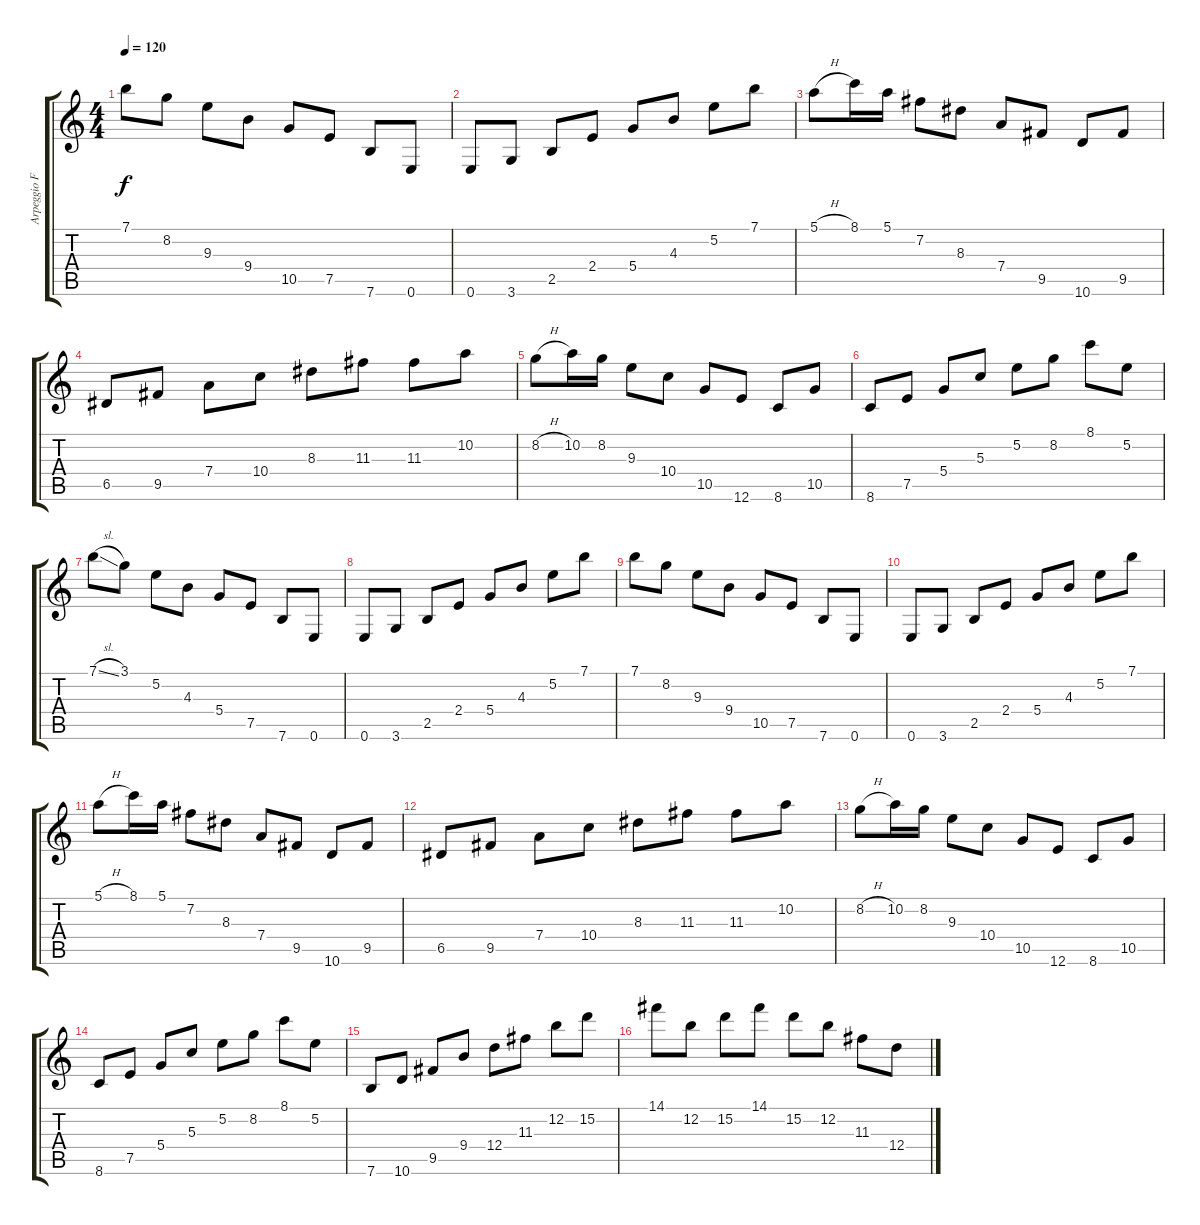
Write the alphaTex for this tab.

\track ("Arpeggio From Romio" "Arpeggio F") {instrument distortionguitar}
\staff {score tabs}
\tuning (E4 B3 G3 D3 A2 E2) {hide}
\ts (4 4)
\tempo 120
\clef g2
\ks c
7.1.8{dy f} 8.2.8 9.3.8 9.4.8 10.5.8 7.5.8 7.6.8 0.6.8 |
0.6.8 3.6.8 2.5.8 2.4.8 5.4.8 4.3.8 5.2.8 7.1.8 |
5.1{h}.8 8.1.16 5.1.16 7.2.8 8.3.8 7.4.8 9.5.8 10.6.8 9.5.8 |
6.5.8 9.5.8 7.4.8 10.4.8 8.3.8 11.3.8 11.3.8 10.2.8 |
8.2{h}.8 10.2.16 8.2.16 9.3.8 10.4.8 10.5.8 12.6.8 8.6.8 10.5.8 |
8.6.8 7.5.8 5.4.8 5.3.8 5.2.8 8.2.8 8.1.8 5.2.8 |
7.1{sl}.8 3.1.8 5.2.8 4.3.8 5.4.8 7.5.8 7.6.8 0.6.8 |
0.6.8 3.6.8 2.5.8 2.4.8 5.4.8 4.3.8 5.2.8 7.1.8 |
7.1.8 8.2.8 9.3.8 9.4.8 10.5.8 7.5.8 7.6.8 0.6.8 |
0.6.8 3.6.8 2.5.8 2.4.8 5.4.8 4.3.8 5.2.8 7.1.8 |
5.1{h}.8 8.1.16 5.1.16 7.2.8 8.3.8 7.4.8 9.5.8 10.6.8 9.5.8 |
6.5.8 9.5.8 7.4.8 10.4.8 8.3.8 11.3.8 11.3.8 10.2.8 |
8.2{h}.8 10.2.16 8.2.16 9.3.8 10.4.8 10.5.8 12.6.8 8.6.8 10.5.8 |
8.6.8 7.5.8 5.4.8 5.3.8 5.2.8 8.2.8 8.1.8 5.2.8 |
7.6.8 10.6.8 9.5.8 9.4.8 12.4.8 11.3.8 12.2.8 15.2.8 |
14.1.8 12.2.8 15.2.8 14.1.8 15.2.8 12.2.8 11.3.8 12.4.8
